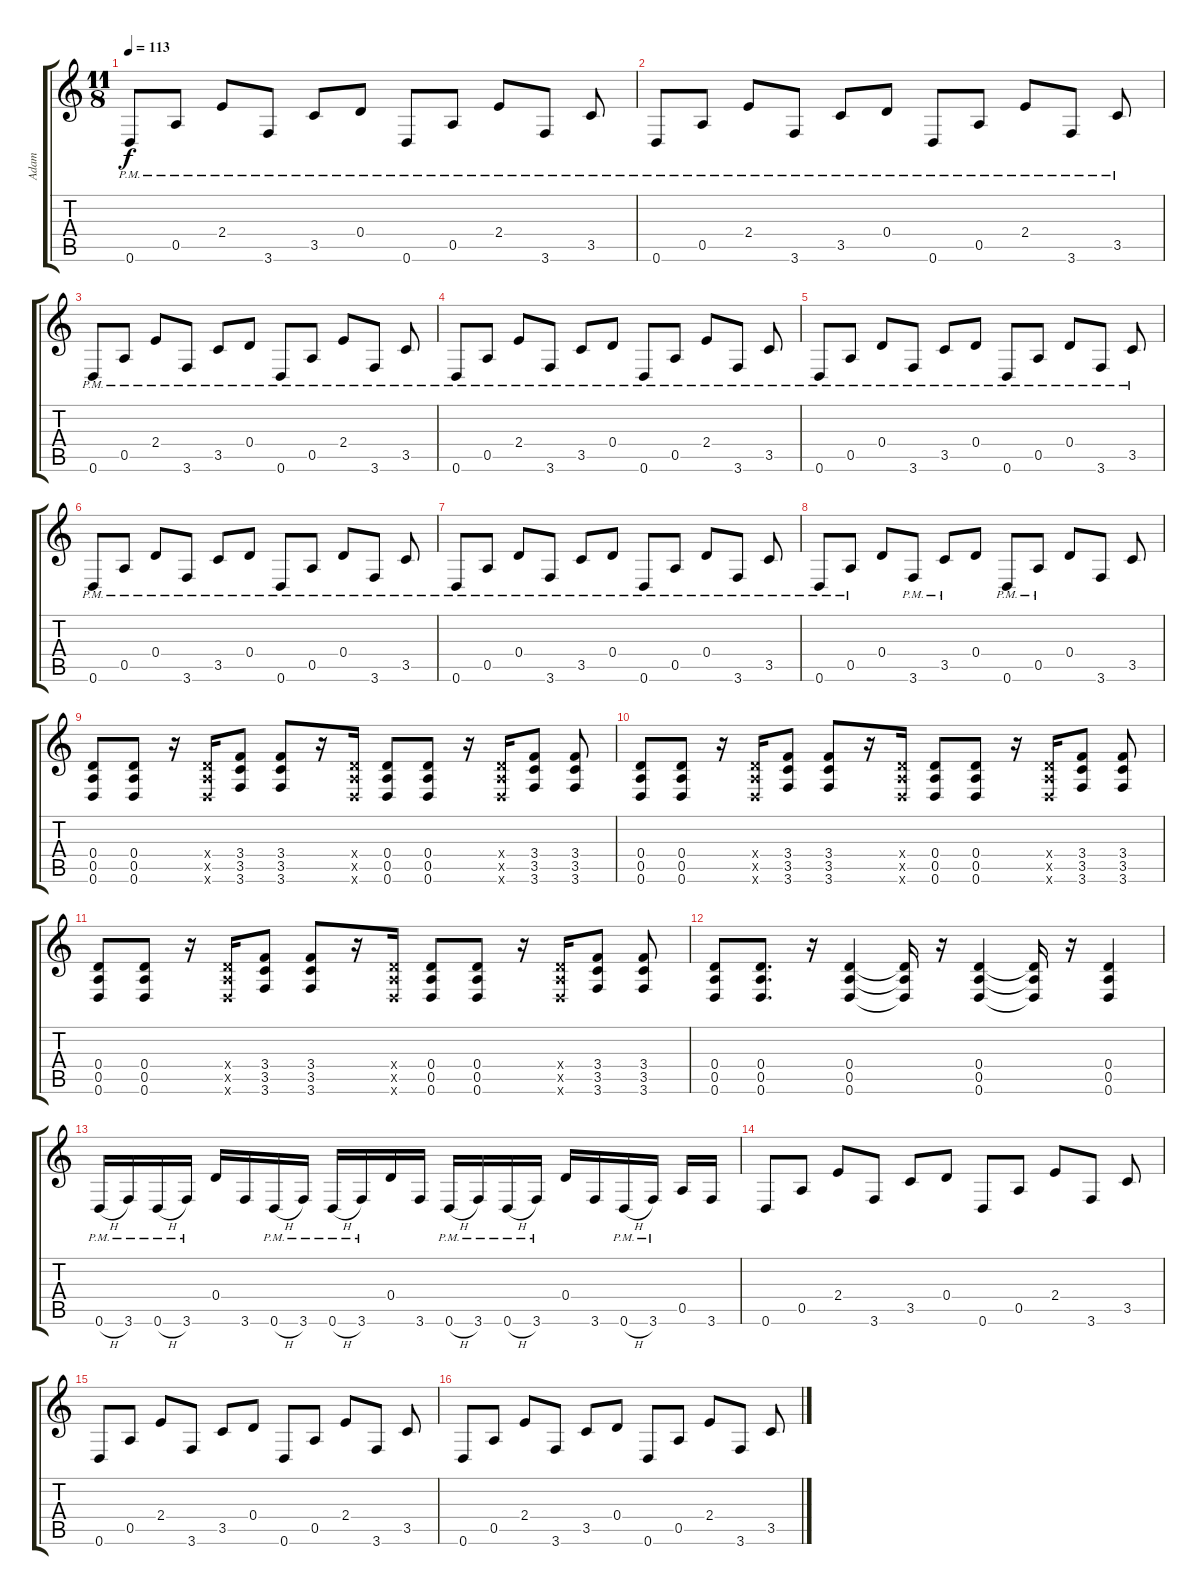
\track ("Adam" "Adam") {instrument distortionguitar}
\staff {score tabs}
\tuning (E4 B3 G3 D3 A2 D2) {hide}
\ts (11 8)
\tempo 113
\clef g2
\ks c
0.6{pm}.8{dy f} 0.5{pm}.8 2.4{pm}.8 3.6{pm}.8 3.5{pm}.8 0.4{pm}.8 0.6{pm}.8 0.5{pm}.8 2.4{pm}.8 3.6{pm}.8 3.5{pm}.8 |
0.6{pm}.8 0.5{pm}.8 2.4{pm}.8 3.6{pm}.8 3.5{pm}.8 0.4{pm}.8 0.6{pm}.8 0.5{pm}.8 2.4{pm}.8 3.6{pm}.8 3.5{pm}.8 |
0.6{pm}.8 0.5{pm}.8 2.4{pm}.8 3.6{pm}.8 3.5{pm}.8 0.4{pm}.8 0.6{pm}.8 0.5{pm}.8 2.4{pm}.8 3.6{pm}.8 3.5{pm}.8 |
0.6{pm}.8 0.5{pm}.8 2.4{pm}.8 3.6{pm}.8 3.5{pm}.8 0.4{pm}.8 0.6{pm}.8 0.5{pm}.8 2.4{pm}.8 3.6{pm}.8 3.5{pm}.8 |
0.6{pm}.8 0.5{pm}.8 0.4{pm}.8 3.6{pm}.8 3.5{pm}.8 0.4{pm}.8 0.6{pm}.8 0.5{pm}.8 0.4{pm}.8 3.6{pm}.8 3.5{pm}.8 |
0.6{pm}.8 0.5{pm}.8 0.4{pm}.8 3.6{pm}.8 3.5{pm}.8 0.4{pm}.8 0.6{pm}.8 0.5{pm}.8 0.4{pm}.8 3.6{pm}.8 3.5{pm}.8 |
0.6{pm}.8 0.5{pm}.8 0.4{pm}.8 3.6{pm}.8 3.5{pm}.8 0.4{pm}.8 0.6{pm}.8 0.5{pm}.8 0.4{pm}.8 3.6{pm}.8 3.5{pm}.8 |
0.6{pm}.8 0.5{pm}.8 0.4.8 3.6{pm}.8 3.5{pm}.8 0.4.8 0.6{pm}.8 0.5{pm}.8 0.4.8 3.6.8 3.5.8 |
(0.4 0.5 0.6).8 (0.4 0.5 0.6).8 r.16 (0.4{x} 0.5{x} 0.6{x}).16 (3.4 3.5 3.6).8 (3.4 3.5 3.6).8 r.16 (0.4{x} 0.5{x} 0.6{x}).16 (0.4 0.5 0.6).8 (0.4 0.5 0.6).8 r.16 (0.4{x} 0.5{x} 0.6{x}).16 (3.4 3.5 3.6).8 (3.4 3.5 3.6).8 |
(0.4 0.5 0.6).8 (0.4 0.5 0.6).8 r.16 (0.4{x} 0.5{x} 0.6{x}).16 (3.4 3.5 3.6).8 (3.4 3.5 3.6).8 r.16 (0.4{x} 0.5{x} 0.6{x}).16 (0.4 0.5 0.6).8 (0.4 0.5 0.6).8 r.16 (0.4{x} 0.5{x} 0.6{x}).16 (3.4 3.5 3.6).8 (3.4 3.5 3.6).8 |
(0.4 0.5 0.6).8 (0.4 0.5 0.6).8 r.16 (0.4{x} 0.5{x} 0.6{x}).16 (3.4 3.5 3.6).8 (3.4 3.5 3.6).8 r.16 (0.4{x} 0.5{x} 0.6{x}).16 (0.4 0.5 0.6).8 (0.4 0.5 0.6).8 r.16 (0.4{x} 0.5{x} 0.6{x}).16 (3.4 3.5 3.6).8 (3.4 3.5 3.6).8 |
(0.4 0.5 0.6).8 (0.4 0.5 0.6).8{d} r.16 (0.4 0.5 0.6).4 (0.4{t} 0.5{t} 0.6{t}).16 r.16 (0.4 0.5 0.6).4 (0.4{t} 0.5{t} 0.6{t}).16 r.16 (0.4 0.5 0.6).4 |
0.6{h pm}.16 3.6{pm}.16 0.6{h pm}.16 3.6{pm}.16 0.4.16 3.6.16 0.6{h pm}.16 3.6{pm}.16 0.6{h pm}.16 3.6{pm}.16 0.4.16 3.6.16 0.6{h pm}.16 3.6{pm}.16 0.6{h pm}.16 3.6{pm}.16 0.4.16 3.6.16 0.6{h pm}.16 3.6{pm}.16 0.5.16 3.6.16 |
0.6.8 0.5.8 2.4.8 3.6.8 3.5.8 0.4.8 0.6.8 0.5.8 2.4.8 3.6.8 3.5.8 |
0.6.8 0.5.8 2.4.8 3.6.8 3.5.8 0.4.8 0.6.8 0.5.8 2.4.8 3.6.8 3.5.8 |
0.6.8 0.5.8 2.4.8 3.6.8 3.5.8 0.4.8 0.6.8 0.5.8 2.4.8 3.6.8 3.5.8
